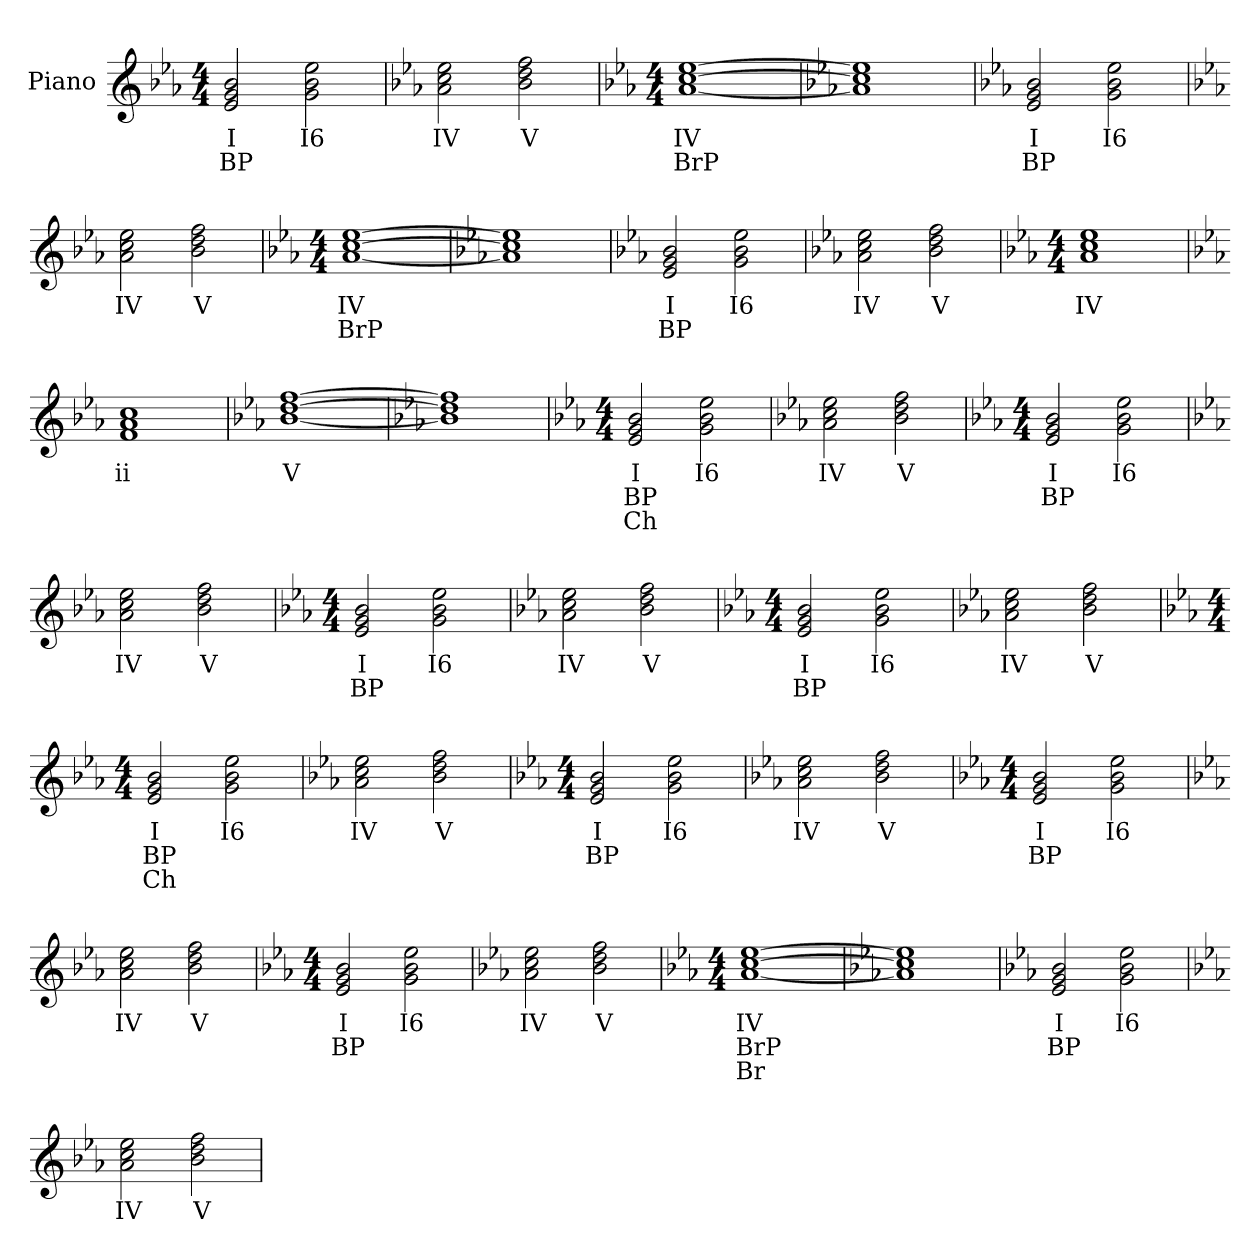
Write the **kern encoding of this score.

**kern	**text	**text	**text
*part1	*part1	*part1	*part1
*staff1	*staff1	*staff1	*staff1
*I"Piano	*	*	*
*I'Pno	*	*	*
*k[b-e-a-]	*	*	*
*E-:	*	*	*
*M4/4	*	*	*
=	=	=	=
2e- 2g 2b-	I	BP	.
2g 2b- 2ee-	I6	.	.
=	=	=	=
*k[b-e-a-]	*	*	*
*E-:	*	*	*
2a- 2cc 2ee-	IV	.	.
2b- 2dd 2ff	V	.	.
=	=	=	=
*k[b-e-a-]	*	*	*
*E-:	*	*	*
*M4/4	*	*	*
[1a- [1cc [1ee-	IV	BrP	.
=	=	=	=
*k[b-e-a-]	*	*	*
*E-:	*	*	*
1a-] 1cc] 1ee-]	.	.	.
=	=	=	=
*k[b-e-a-]	*	*	*
*E-:	*	*	*
2e- 2g 2b-	I	BP	.
2g 2b- 2ee-	I6	.	.
=	=	=	=
*k[b-e-a-]	*	*	*
*E-:	*	*	*
2a- 2cc 2ee-	IV	.	.
2b- 2dd 2ff	V	.	.
=	=	=	=
*k[b-e-a-]	*	*	*
*E-:	*	*	*
*M4/4	*	*	*
[1a- [1cc [1ee-	IV	BrP	.
=	=	=	=
*k[b-e-a-]	*	*	*
*E-:	*	*	*
1a-] 1cc] 1ee-]	.	.	.
=	=	=	=
*k[b-e-a-]	*	*	*
*E-:	*	*	*
2e- 2g 2b-	I	BP	.
2g 2b- 2ee-	I6	.	.
=	=	=	=
*k[b-e-a-]	*	*	*
*E-:	*	*	*
2a- 2cc 2ee-	IV	.	.
2b- 2dd 2ff	V	.	.
=	=	=	=
*k[b-e-a-]	*	*	*
*E-:	*	*	*
*M4/4	*	*	*
1a- 1cc 1ee-	IV	.	.
=	=	=	=
*k[b-e-a-]	*	*	*
*E-:	*	*	*
1f 1a- 1cc	ii	.	.
=	=	=	=
*k[b-e-a-]	*	*	*
*E-:	*	*	*
[1b- [1dd [1ff	V	.	.
=	=	=	=
*k[b-e-a-]	*	*	*
*E-:	*	*	*
1b-] 1dd] 1ff]	.	.	.
=	=	=	=
*k[b-e-a-]	*	*	*
*E-:	*	*	*
*M4/4	*	*	*
2e- 2g 2b-	I	BP	Ch
2g 2b- 2ee-	I6	.	.
=	=	=	=
*k[b-e-a-]	*	*	*
*E-:	*	*	*
2a- 2cc 2ee-	IV	.	.
2b- 2dd 2ff	V	.	.
=	=	=	=
*k[b-e-a-]	*	*	*
*E-:	*	*	*
*M4/4	*	*	*
2e- 2g 2b-	I	BP	.
2g 2b- 2ee-	I6	.	.
=	=	=	=
*k[b-e-a-]	*	*	*
*E-:	*	*	*
2a- 2cc 2ee-	IV	.	.
2b- 2dd 2ff	V	.	.
=	=	=	=
*k[b-e-a-]	*	*	*
*E-:	*	*	*
*M4/4	*	*	*
2e- 2g 2b-	I	BP	.
2g 2b- 2ee-	I6	.	.
=	=	=	=
*k[b-e-a-]	*	*	*
*E-:	*	*	*
2a- 2cc 2ee-	IV	.	.
2b- 2dd 2ff	V	.	.
=	=	=	=
*k[b-e-a-]	*	*	*
*E-:	*	*	*
*M4/4	*	*	*
2e- 2g 2b-	I	BP	.
2g 2b- 2ee-	I6	.	.
=	=	=	=
*k[b-e-a-]	*	*	*
*E-:	*	*	*
2a- 2cc 2ee-	IV	.	.
2b- 2dd 2ff	V	.	.
=	=	=	=
*k[b-e-a-]	*	*	*
*E-:	*	*	*
*M4/4	*	*	*
2e- 2g 2b-	I	BP	Ch
2g 2b- 2ee-	I6	.	.
=	=	=	=
*k[b-e-a-]	*	*	*
*E-:	*	*	*
2a- 2cc 2ee-	IV	.	.
2b- 2dd 2ff	V	.	.
=	=	=	=
*k[b-e-a-]	*	*	*
*E-:	*	*	*
*M4/4	*	*	*
2e- 2g 2b-	I	BP	.
2g 2b- 2ee-	I6	.	.
=	=	=	=
*k[b-e-a-]	*	*	*
*E-:	*	*	*
2a- 2cc 2ee-	IV	.	.
2b- 2dd 2ff	V	.	.
=	=	=	=
*k[b-e-a-]	*	*	*
*E-:	*	*	*
*M4/4	*	*	*
2e- 2g 2b-	I	BP	.
2g 2b- 2ee-	I6	.	.
=	=	=	=
*k[b-e-a-]	*	*	*
*E-:	*	*	*
2a- 2cc 2ee-	IV	.	.
2b- 2dd 2ff	V	.	.
=	=	=	=
*k[b-e-a-]	*	*	*
*E-:	*	*	*
*M4/4	*	*	*
2e- 2g 2b-	I	BP	.
2g 2b- 2ee-	I6	.	.
=	=	=	=
*k[b-e-a-]	*	*	*
*E-:	*	*	*
2a- 2cc 2ee-	IV	.	.
2b- 2dd 2ff	V	.	.
=	=	=	=
*k[b-e-a-]	*	*	*
*E-:	*	*	*
*M4/4	*	*	*
[1a- [1cc [1ee-	IV	BrP	Br
=	=	=	=
*k[b-e-a-]	*	*	*
*E-:	*	*	*
1a-] 1cc] 1ee-]	.	.	.
=	=	=	=
*k[b-e-a-]	*	*	*
*E-:	*	*	*
2e- 2g 2b-	I	BP	.
2g 2b- 2ee-	I6	.	.
=	=	=	=
*k[b-e-a-]	*	*	*
*E-:	*	*	*
2a- 2cc 2ee-	IV	.	.
2b- 2dd 2ff	V	.	.
=	=	=	=
*-	*-	*-	*-
